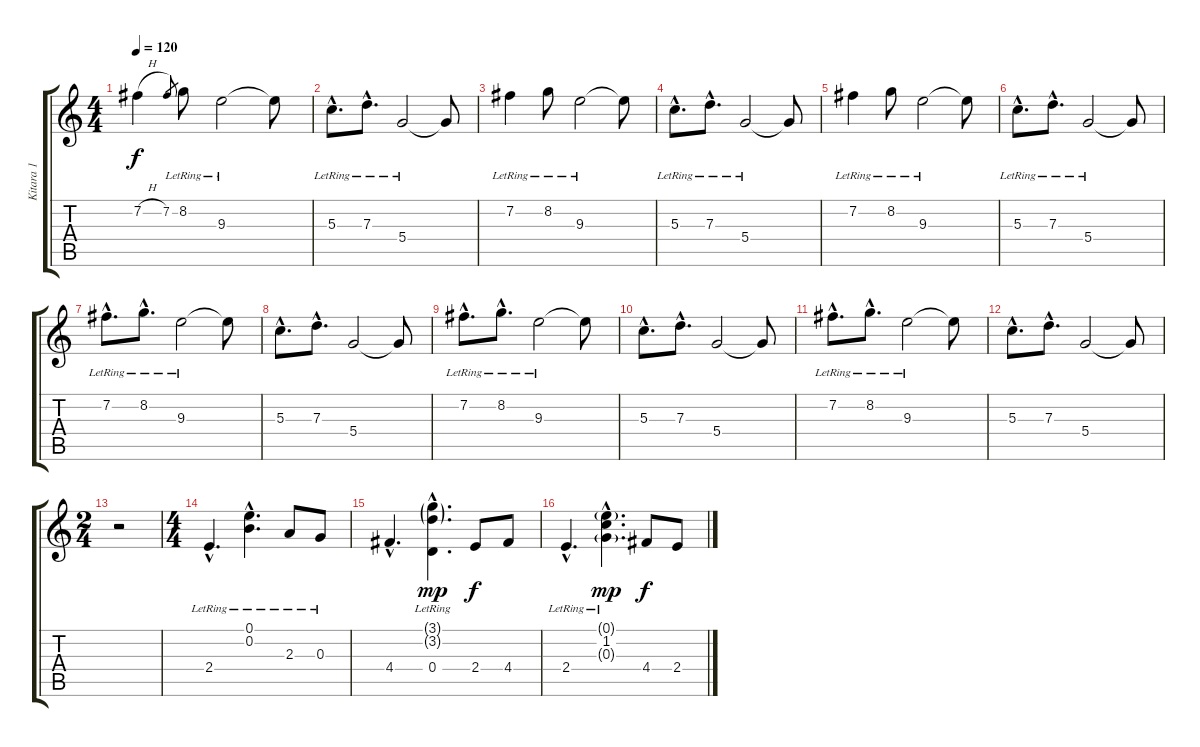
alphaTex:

\track ("Kitara 1" "Kitara 1") {instrument acousticguitarsteel}
\staff {score tabs}
\tuning (E4 B3 G3 D3 A2 E2) {hide}
\ts (4 4)
\tempo 120
\clef g2
\ks c
7.2{h}.4{dy f instrument acousticguitarsteel} 7.2.8{gr} 8.2{lr}.8 9.3{lr}.2 9.3{t}.8 |
5.3{hac lr}.8{d} 7.3{hac lr}.8{d} 5.4{lr}.2 5.4{t}.8 |
7.2{lr}.4 8.2{lr}.8 9.3{lr}.2 9.3{t}.8 |
5.3{hac lr}.8{d} 7.3{hac lr}.8{d} 5.4{lr}.2 5.4{t}.8 |
7.2{lr}.4 8.2{lr}.8 9.3{lr}.2 9.3{t}.8 |
5.3{hac lr}.8{d} 7.3{hac lr}.8{d} 5.4{lr}.2 5.4{t}.8 |
7.2{hac lr}.8{d} 8.2{hac lr}.8{d} 9.3{lr}.2 9.3{t}.8 |
5.3{hac}.8{d} 7.3{hac}.8{d} 5.4.2 5.4{t}.8 |
7.2{hac lr}.8{d} 8.2{hac lr}.8{d} 9.3{lr}.2 9.3{t}.8 |
5.3{hac}.8{d} 7.3{hac}.8{d} 5.4.2 5.4{t}.8 |
7.2{hac lr}.8{d} 8.2{hac lr}.8{d} 9.3{lr}.2 9.3{t}.8 |
5.3{hac}.8{d} 7.3{hac}.8{d} 5.4.2 5.4{t}.8 |
\ts (2 4)
r.2 |
\ts (4 4)
2.4{hac lr}.4{d} (0.1{hac lr} 0.2{hac lr}).4{d} 2.3{lr}.8 0.3{lr}.8 |
4.4{hac}.4{d} (3.1{g hac lr} 3.2{g hac lr} 0.4{hac lr}).4{d dy mp} 2.4.8{dy f} 4.4.8 |
2.4{hac lr}.4{d} (0.1{g hac lr} 1.2{hac lr} 0.3{g hac lr}).4{d dy mp} 4.4.8{dy f} 2.4.8
